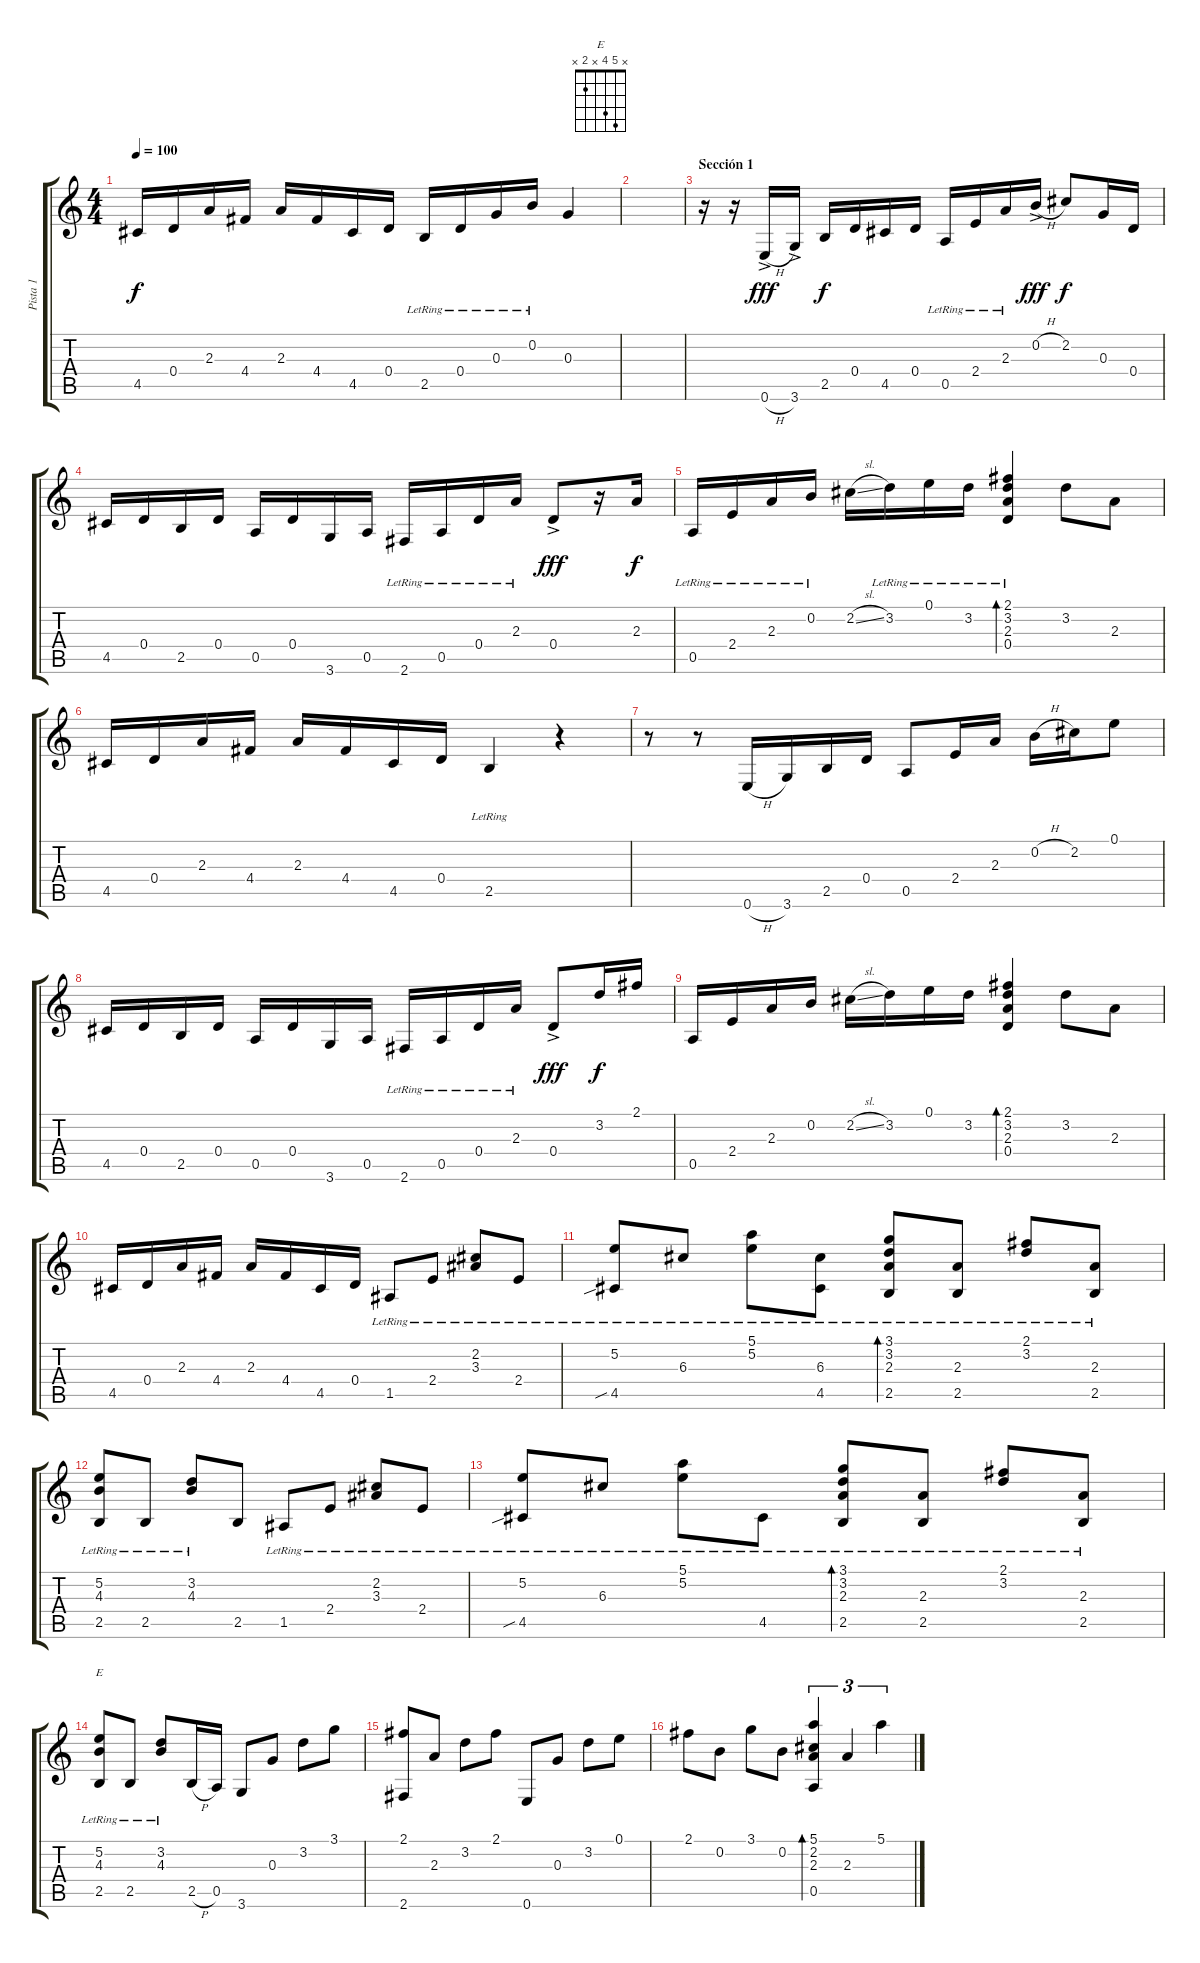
\track ("Pista 1" "Pista 1") {instrument acousticguitarnylon}
\staff {score tabs}
\tuning (E4 B3 G3 D3 A2 E2) {hide}
\chord ("E" x 5 4 x 2 x) {barre 2}
\ts (4 4)
\tempo 100
\clef g2
\ks c
4.5.16{dy f instrument acousticguitarnylon} 0.4.16 2.3.16 4.4.16 2.3.16 4.4.16 4.5.16 0.4.16 2.5{lr}.16 0.4{lr}.16 0.3{lr}.16 0.2{lr}.16 0.3.4 |
|
\section ("" "Sección 1")
r.16 r.16 0.6{h ac}.16{dy fff} 3.6{ac}.16 2.5.16{dy f} 0.4.16 4.5.16 0.4.16 0.5{lr}.16 2.4{lr}.16 2.3{lr}.16 0.2{h ac}.16{dy fff} 2.2.8{dy f} 0.3.16 0.4.16 |
4.5.16 0.4.16 2.5.16 0.4.16 0.5.16 0.4.16 3.6.16 0.5.16 2.6{lr}.16 0.5{lr}.16 0.4{lr}.16 2.3{lr}.16 0.4{ac}.8{dy fff} r.16 2.3.16{dy f} |
0.5{lr}.16 2.4{lr}.16 2.3{lr}.16 0.2{lr}.16 2.2{sl}.16 3.2{lr}.16 0.1{lr}.16 3.2{lr}.16 (2.1{lr} 3.2{lr} 2.3{lr} 0.4{lr}).4{bd 480} 3.2.8 2.3.8 |
4.5.16 0.4.16 2.3.16 4.4.16 2.3.16 4.4.16 4.5.16 0.4.16 2.5{lr}.4 r.4 |
r.8 r.8 0.6{h}.16 3.6.16 2.5.16 0.4.16 0.5.8 2.4.16 2.3.16 0.2{h}.16 2.2.16 0.1.8 |
4.5.16 0.4.16 2.5.16 0.4.16 0.5.16 0.4.16 3.6.16 0.5.16 2.6{lr}.16 0.5{lr}.16 0.4{lr}.16 2.3{lr}.16 0.4{ac}.8{dy fff} 3.2.16{dy f} 2.1.16 |
0.5.16 2.4.16 2.3.16 0.2.16 2.2{sl}.16 3.2.16 0.1.16 3.2.16 (2.1 3.2 2.3 0.4).4{bd 240} 3.2.8 2.3.8 |
4.5.16 0.4.16 2.3.16 4.4.16 2.3.16 4.4.16 4.5.16 0.4.16 1.5{lr}.8 2.4{lr}.8 (2.2{lr} 3.3{lr}).8 2.4{lr}.8 |
(5.2{lr} 4.5{sib lr}).8 6.3{lr}.8 (5.1{lr} 5.2{lr}).8 (6.3{lr} 4.5{lr}).8 (3.1{lr} 3.2{lr} 2.3 2.5{lr}).8{bd 240} (2.3 2.5{lr}).8 (2.1{lr} 3.2{lr}).8 (2.3 2.5{lr}).8 |
(5.2{lr} 4.3{lr} 2.5{lr}).8 2.5{lr}.8 (3.2{lr} 4.3{lr}).8 2.5.8 1.5{lr}.8 2.4{lr}.8 (2.2{lr} 3.3{lr}).8 2.4{lr}.8 |
(5.2{lr} 4.5{sib lr}).8 6.3{lr}.8 (5.1{lr} 5.2).8 4.5{lr}.8 (3.1{lr} 3.2{lr} 2.3 2.5{lr}).8{bd 240} (2.3 2.5{lr}).8 (2.1{lr} 3.2{lr}).8 (2.3 2.5{lr}).8 |
(5.2{lr} 4.3{lr} 2.5{lr}).8{ch "E"} 2.5{lr}.8 (3.2{lr} 4.3{lr}).8 2.5{h}.16 0.5.16 3.6.8 0.3.8 3.2.8 3.1.8 |
(2.1 2.6).8 2.3.8 3.2.8 2.1.8 0.6.8 0.3.8 3.2.8 0.1.8 |
2.1.8 0.2.8 3.1.8 0.2.8 (5.1 2.2 2.3 0.5).4{tu (3 2) bd 480} 2.3.4{tu (3 2)} 5.1.4{tu (3 2)}
